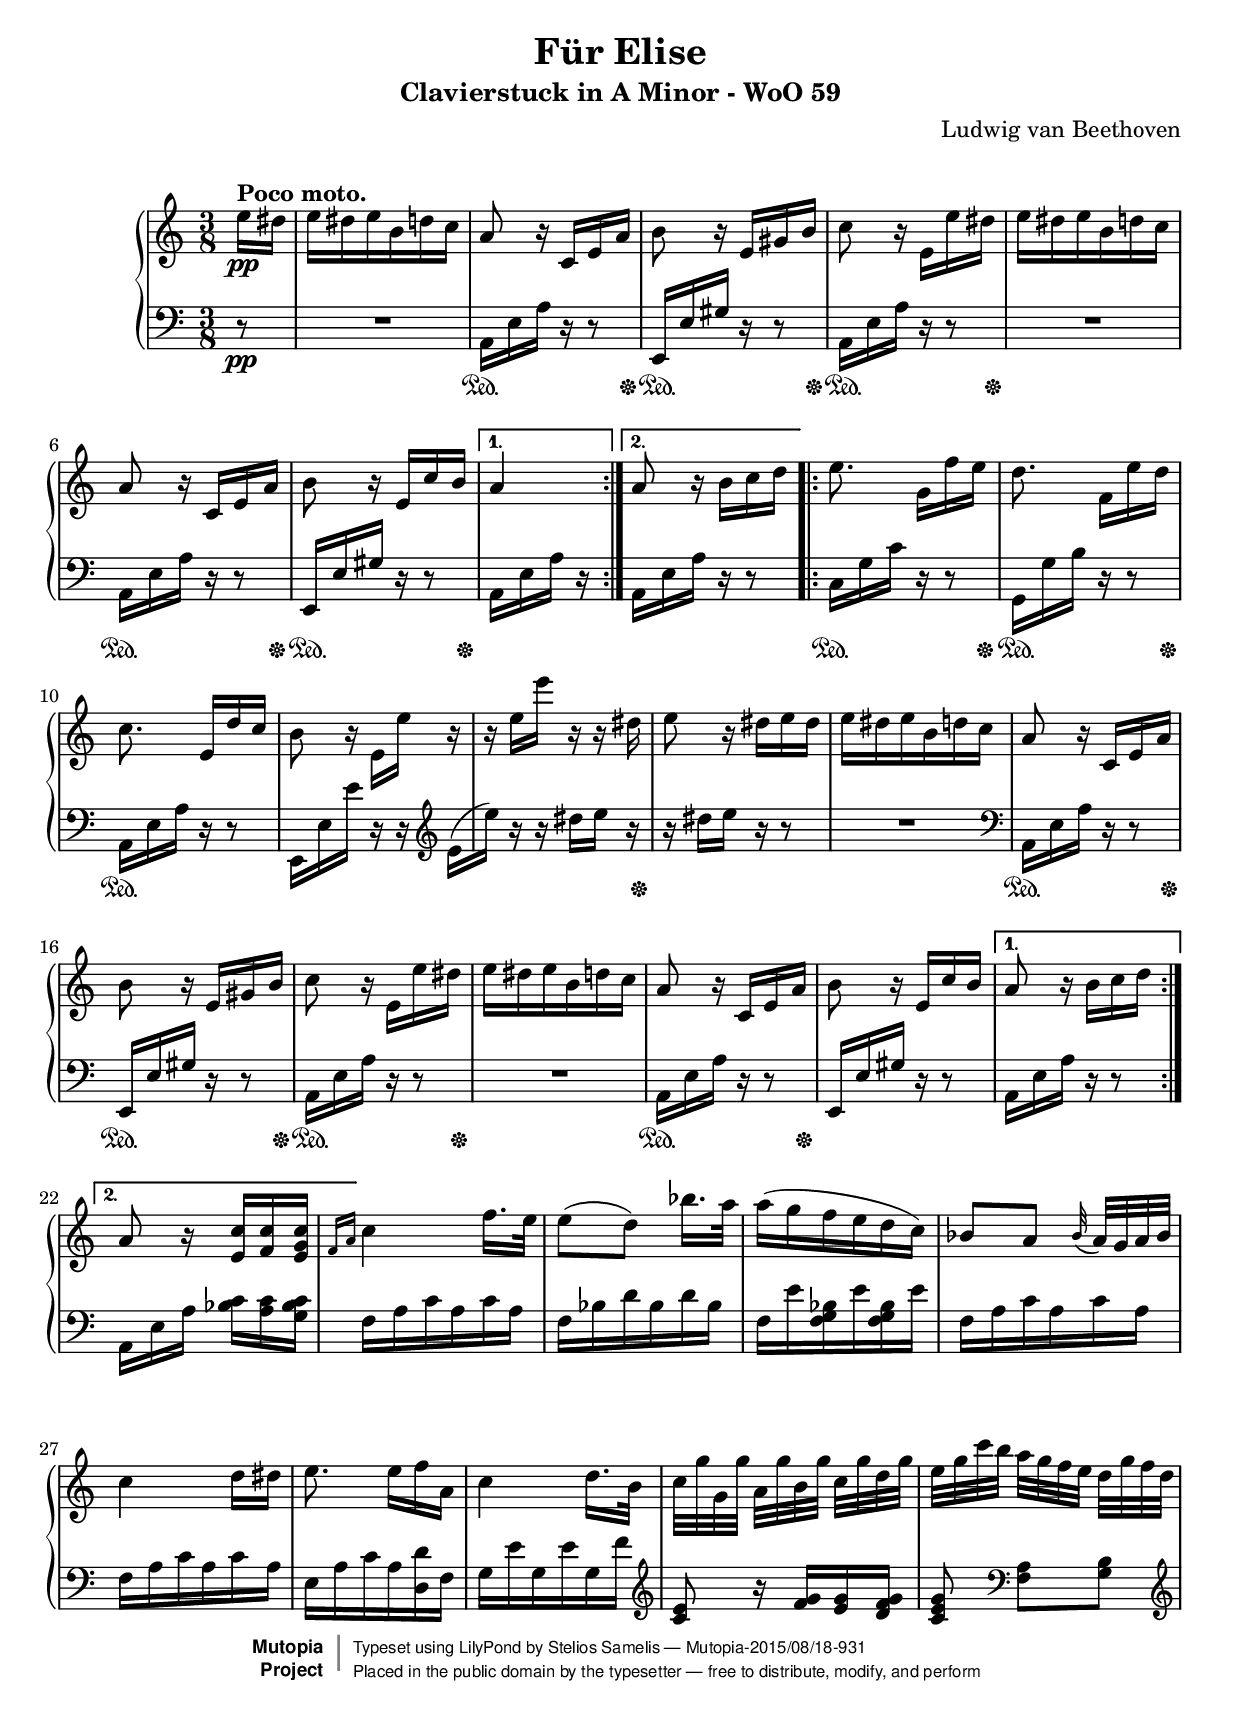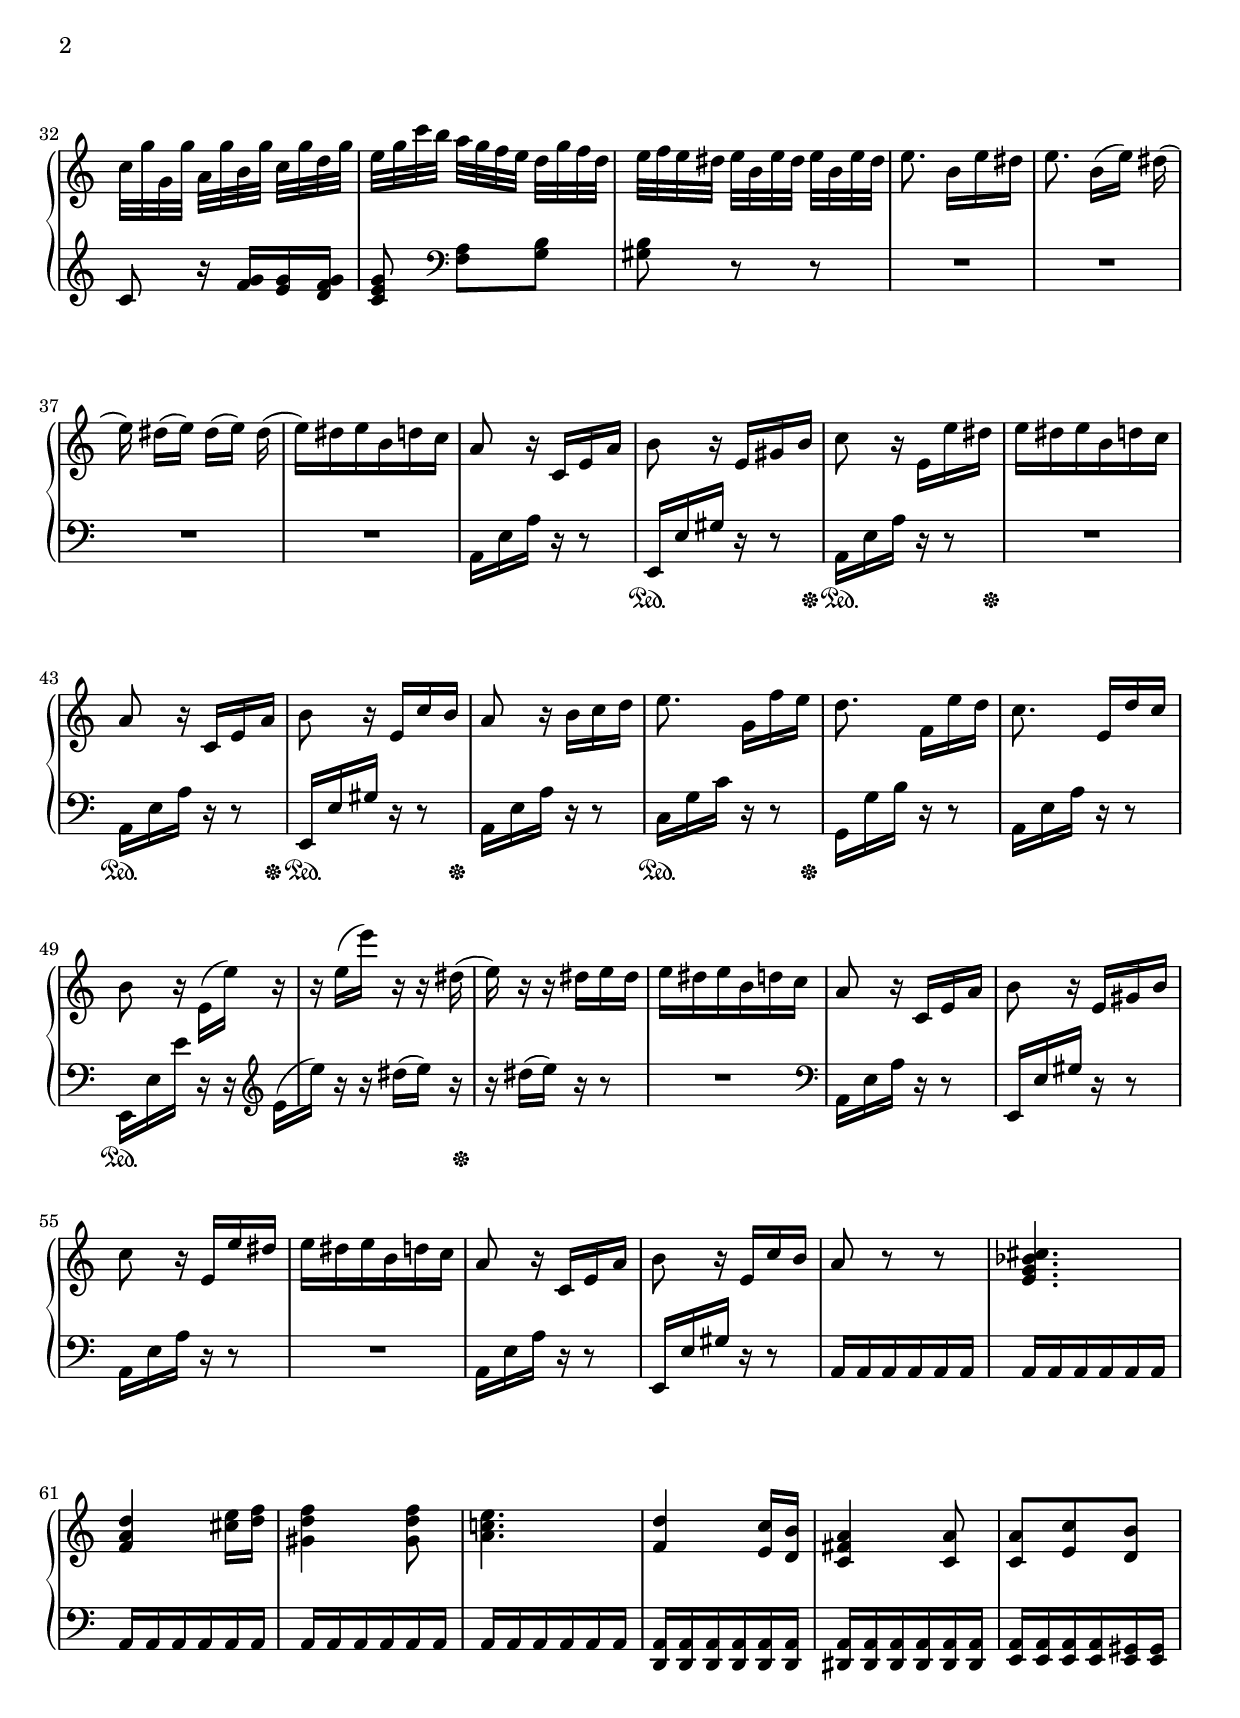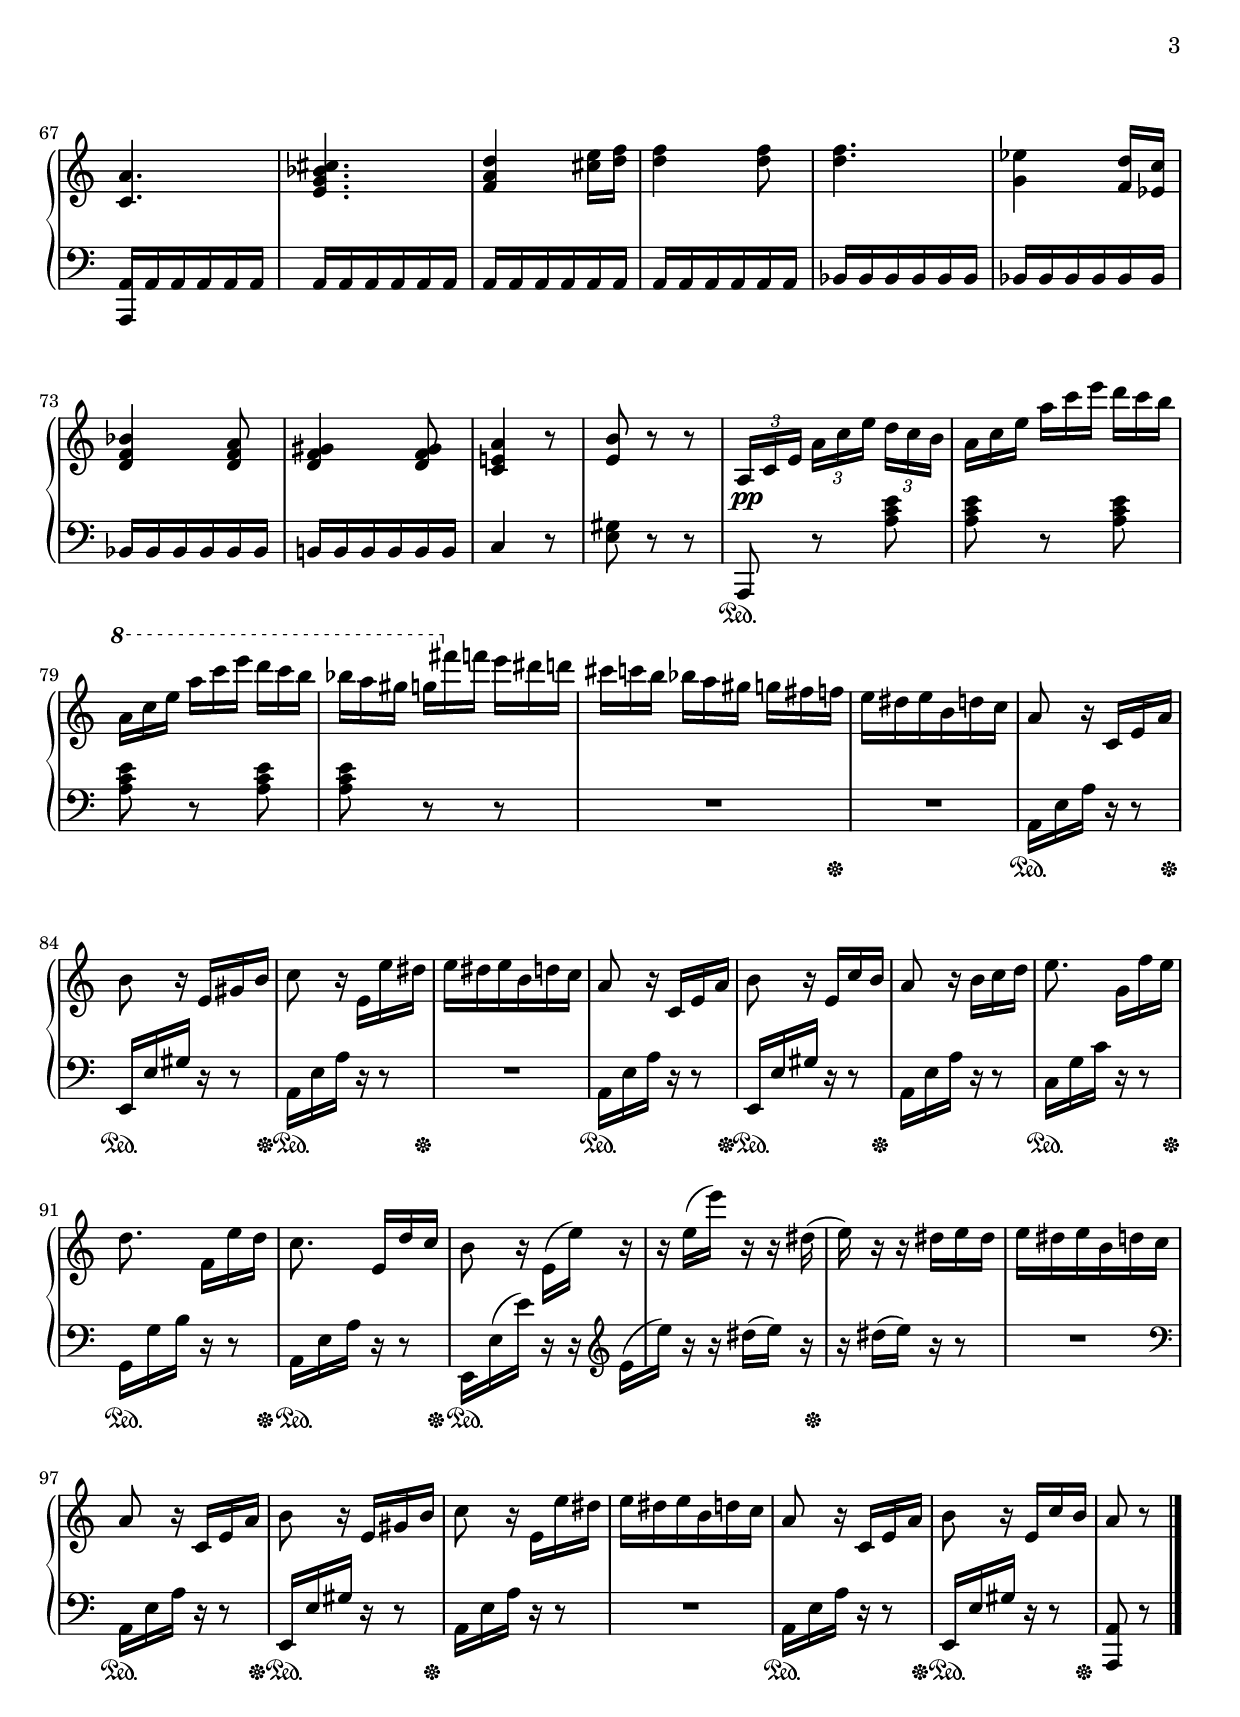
\version "2.18.2"

 \header {
  title = "Für Elise"
  subtitle = "Clavierstuck in A Minor - WoO 59"
  composer = "Ludwig van Beethoven"
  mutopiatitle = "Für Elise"
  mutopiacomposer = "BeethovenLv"
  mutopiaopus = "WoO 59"
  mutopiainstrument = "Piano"
  date = "1810"
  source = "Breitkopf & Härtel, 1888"
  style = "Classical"
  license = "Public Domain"
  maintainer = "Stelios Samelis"
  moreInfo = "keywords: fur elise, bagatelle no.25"

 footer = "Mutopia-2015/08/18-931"
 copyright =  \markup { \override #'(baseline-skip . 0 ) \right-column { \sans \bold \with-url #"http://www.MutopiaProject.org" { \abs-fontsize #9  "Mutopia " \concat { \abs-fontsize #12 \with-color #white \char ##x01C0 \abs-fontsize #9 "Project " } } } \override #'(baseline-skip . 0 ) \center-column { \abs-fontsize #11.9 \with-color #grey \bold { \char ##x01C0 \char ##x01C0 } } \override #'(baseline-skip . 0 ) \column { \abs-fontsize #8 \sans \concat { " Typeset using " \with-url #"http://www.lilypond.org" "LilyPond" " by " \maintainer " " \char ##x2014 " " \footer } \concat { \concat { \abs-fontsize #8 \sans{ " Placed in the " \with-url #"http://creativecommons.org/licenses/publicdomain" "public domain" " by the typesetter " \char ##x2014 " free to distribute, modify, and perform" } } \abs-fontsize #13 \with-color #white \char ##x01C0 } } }
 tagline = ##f
}

\paper {
  top-margin = 8\mm
  bottom-margin = 9\mm
  top-system-spacing.basic-distance = #12
  ragged-last-bottom = ##f
}

%----definitions
hideTupletNumber = \override TupletNumber.transparent = ##t
posPedal = \once \override SustainPedal.extra-offset = #'(0.4 . 0)
posDynTxt = \once \override DynamicText.extra-offset = #'(0.4 . 0)

\score {

 \new PianoStaff
 <<
 \new Staff = "up" {
 \clef treble
 \key a \minor
 \time 3/8
 \override Score.MetronomeMark.transparent = ##t
 \tempo 4 = 72
 \repeat volta 2 {
 \partial 8 e''16\pp^\markup { \bold "Poco moto." }
 dis'' e'' dis'' e'' b' d'' c'' a'8 r16 c' e' a' b'8 r16 e' gis' b'
 c''8 r16 e'_[ e'' dis''] e'' dis'' e'' b' d'' c'' a'8 r16 c' e' a' b'8 r16 e' c'' b' }
 \alternative { { a'4 } { a'8 \bar "" r16 b' \set Timing.measurePosition = #(ly:make-moment -1/8) c''16 d'' } 
 }
 \repeat volta 2 {
 e''8. g'16[ f'' e''] d''8. f'16[ e'' d''] c''8. e'16[ d'' c''] b'8 r16 e'_[ e''] r r e''[ e'''] r r dis''
 e''8 r16 dis'' e'' dis'' e''16 dis'' e'' b' d'' c''
 a'8 r16 c' e' a' b'8 r16 e' gis' b' c''8 r16 e'_[ e'' dis''] e'' dis'' e'' b' d'' c'' a'8 r16 c' e' a' b'8 r16 e' c'' b'} 
 \alternative { { a'8 r16 b'[ c'' d''] } { a'8 r16 <e' c''>[ <f' c''> <e' g' c''>] } }
 

 \grace { f'16[ a'] } c''4 f''16. e''32 e''8([ d'']) bes''16. a''32 a''16( g'' f'' e'' d'' c'')
 bes'8[ a'] \appoggiatura bes'32 a'32[ g' a' bes'] c''4 d''16[ dis''] e''8. e''16[ f'' a'] c''4 d''16. b'32
 c''32[ g'' g' g''] a'[ g'' b' g''] c''[ g'' d'' g''] e''[ g'' c''' b''] a''[ g'' f'' e''] d''[ g'' f'' d'']
 c''32[ g'' g' g''] a'[ g'' b' g''] c''[ g'' d'' g''] e''[ g'' c''' b''] a''[ g'' f'' e''] d''[ g'' f'' d'']
 e''32[ f'' e'' dis''] e''[ b' e'' dis''] e''[ b' e'' dis''] e''8. b'16[ e'' dis'']
 e''8. b'16([ e'']) dis''( e'') dis''([ e'']) dis''([ e'']) dis''( e'') dis'' e'' b' d'' c''
 a'8 r16 c' e' a' b'8 r16 e' gis' b' c''8 r16 e'_[ e'' dis''] e'' dis'' e'' b' d'' c'' a'8 r16 c' e' a' b'8 r16 e' c'' b'
 a'8 r16 b'16 c'' d'' e''8. g'16[ f'' e''] d''8. f'16[ e'' d''] c''8. e'16[ d'' c''] b'8 r16 e'_[( e'']) r
 r16 e''[( e''']) r r dis''( e'') r r dis''[ e'' dis''] e'' dis'' e'' b' d'' c''
 a'8 r16 c' e' a' b'8 r16 e' gis' b' c''8 r16 e' e'' dis'' e'' dis'' e'' b' d'' c'' a'8 r16 c' e' a' b'8 r16 e' c'' b'

 a'8 r r <e' g' bes' cis''>4. <f' a' d''>4 <cis'' e''>16[ <d'' f''>] <gis' d'' f''>4 <gis' d'' f''>8 <a' c''! e''>4.
 <f' d''>4 <e' c''>16[ <d' b'>] <c' fis' a'>4 <c' a'>8 <c' a'>8[ <e' c''> <d' b'>] <c' a'>4.
 <e' g' bes' cis''>4. <f' a' d''>4 <cis'' e''>16[ <d'' f''>] <d'' f''>4 <d'' f''>8 <d'' f''>4.
 <g' ees''>4 <f' d''>16[ <ees' c''>] <d' f' bes'>4 <d' f' a'>8 <d' f' gis'>4 <d' f' gis'>8 <c' e'! a'>4 r8 <e' b'>8 r r
 \tupletSpan 8 
 \tuplet 3/2 { \posDynTxt a16\pp [ c' e'] a'[ c'' e''] d''[ c'' b'] \hideTupletNumber a'[ c'' e''] a''[ c''' e'''] d'''[ c''' b''] \ottava #1 \set Staff.ottavation = \markup {8}
 a''[ c''' e'''] a'''[ c'''' e''''] d''''[ c'''' b'''] bes'''[ a''' gis'''] g'''  [  \ottava #0 fis''' f'''] e'''[ dis''' d''']
 cis'''[ c''' b''] bes''[ a'' gis''] g''[ fis'' f''] }

 e''16 dis'' e'' b' d'' c'' a'8 r16 c' e' a' b'8 r16 e' gis' b'
 c''8 r16 e'_[ e'' dis''] e'' dis'' e'' b' d'' c'' a'8 r16 c' e' a' b'8 r16 e' c'' b'
 a'8 r16 b'16 c'' d'' e''8. g'16[ f'' e''] d''8. f'16[ e'' d''] c''8. e'16[ d'' c''] b'8 r16 e'_[( e'']) r
 r16 e''[( e''']) r r dis''( e'') r r dis''[ e'' dis''] e'' dis'' e'' b' d'' c''
 a'8 r16 c' e' a' b'8 r16 e' gis' b' c''8 r16 e'_[ e'' dis''] e'' dis'' e'' b' d'' c'' a'8 r16 c' e' a' b'8 r16 e' c'' b'
 a'8 r \bar "|."
}

 \new Staff = "down" {
 \clef bass
 \key a \minor
 \time 3/8
 \repeat volta 2 {
   
 \partial 8 r8\pp R4. a,16 e a r16 r8 e,16 e gis r r8
 a,16 e a r r8 R4. a,16 e a r r8
 e,16 e gis r r8 }
 \alternative { { a,16 e a r } { a,16[ e \bar "" a16] r \set Timing.measurePosition = #(ly:make-moment -1/8) r8 } }
 \repeat volta 2 {
 c16 g c' r r8 g,16 g b r r8
 a,16 e a r r8 e,16 e e' r r \clef treble e'16_[( e'']) r r dis''[ e''] r r16 dis''[ e''] r r8 R4.
 \clef bass a,16 e a r16 r8 e,16 e gis r r8
 a,16 e a r r8 R4. a,16 e a r r8
 e,16 e gis r r8 }
 \alternative { { a,16 e a r r8 } { a,16[ e a] <bes c'>[ <a c'> <g bes c'>] } }

 f16 a c' a c' a f bes d' bes d' bes f e' <f g bes> e' <f g bes> e' f a c' a c' a f a c' a c' a e a c' a <d d'> f
 g16 e' g e' g f' \clef treble <c' e'>8 r16 <f' g'>[ <e' g'> <d' f' g'>] <c' e' g'>8 \clef bass <f a>8[ <g b>]
 \clef treble c'8 r16 <f' g'>[ <e' g'> <d' f' g'>] <c' e' g'>8 \clef bass <f a>8[ <g b>] <gis b>8 r r R4.
 R4. R4. R4. a,16 e a r16 r8 e,16 e gis r r8 a,16 e a r r8
 R4. a,16 e a r r8 e,16 e gis r r8 a,16 e a r r8
 c16 g c' r r8 g,16 g b r r8 a,16 e a r r8 e,16 e e' r r
 \clef treble e'16(_[ e'']) r r dis''([ e'']) r r dis''([ e'']) r r8 R4.
 \clef bass a,16 e a r16 r8 e,16 e gis r r8 a,16 e a r r8 R4. a,16 e a r r8 e,16 e gis r r8

 a,16 a, a, a, a, a, a, a, a, a, a, a, a, a, a, a, a, a, a, a, a, a, a, a, a, a, a, a, a, a,
 <d, a,> <d, a,> <d, a,> <d, a,> <d, a,> <d, a,> <dis, a,> <dis, a,> <dis, a,> <dis, a,> <dis, a,> <dis, a,>
 <e, a,> <e, a,> <e, a,> <e, a,> <e, gis,> <e, gis,> <a,, a,> a, a, a, a, a, a, a, a, a, a, a, a, a, a, a, a, a, a, a, a, a, a, a,
 bes, bes, bes, bes, bes, bes, bes, bes, bes, bes, bes, bes, bes, bes, bes, bes, bes, bes,
 b,! b, b, b, b, b, c4 r8 <e gis>8 r r
 a,,8 r <a c' e'> <a c' e'> r <a c' e'> <a c' e'> r <a c' e'> <a c' e'> r r R4.

 R4. a,16 e a r r8 e,16 e gis r r8
 a,16 e a r r8 R4.
 a,16 e a r r8 e,16 e gis r r8 a,16 e a r r8
 c16 g c' r r8 g,16 g b r r8
 a,16 e a r r8 e,16 e( e') r r
 \clef treble e'16(_[ e'']) r r dis''([ e'']) r r dis''([ e'']) r r8 R4.
 \clef bass a,16 e a r16 r8 e,16 e gis r r8 a,16 e a r r8 R4.
 a,16  e a r r8 e,16  e gis r r8  <a,, a,>8 r \bar  "|."
}

\new Dynamics = "pedalOne" {
  \repeat volta 2 {
  \partial 8  s8
    s4.
    s4\sustainOn s16. s32\sustainOff
    \posPedal s4\sustainOn s16. s32\sustainOff
    \posPedal s4\sustainOn s16. s32\sustainOff
    s4.
    s4\sustainOn s16. s32\sustainOff
    \posPedal s4\sustainOn s16. s32\sustainOff
  }
  \alternative{ { s4 } { s4. } }
  \repeat volta 2 {
    s4\sustainOn s16. s32\sustainOff
    \posPedal s4\sustainOn s16. s32\sustainOff
    s4.\sustainOn
    s4.
    s4 s16. s32\sustainOff
    s4.
    s4.
    s4\sustainOn s16. s32\sustainOff
    s4\sustainOn s16. s32\sustainOff
    \posPedal s4\sustainOn s16. s32\sustainOff
    s4.
    s4\sustainOn s16. s32\sustainOff
    s4.
  }
  \alternative { { s4. }  { s4. } }
  \repeat unfold 17 { s4. }
  s4\sustainOn s16. s32\sustainOff
  \posPedal s4\sustainOn s16. s32\sustainOff
  s4.
  s4\sustainOn s16. s32\sustainOff
  \posPedal s4\sustainOn s16. s32\sustainOff
  s4.
  s4\sustainOn s16. s32\sustainOff
  s4.
  s4.
  s4.\sustainOn
  s4 s16. s32\sustainOff
  \repeat unfold 26 { s4. }
  s4.\sustainOn
  \repeat unfold 3 { s4. }
  s4 s16. s32\sustainOff
  s4.
  s4\sustainOn s16. s32\sustainOff
  s4\sustainOn s16. s32\sustainOff
  \posPedal s4\sustainOn s16. s32\sustainOff
  s4.
  s4\sustainOn s16. s32\sustainOff
  \posPedal s4\sustainOn s16. s32\sustainOff
  s4.
  s4\sustainOn s16. s32\sustainOff
  \posPedal s4\sustainOn s16. s32\sustainOff
  \posPedal s4\sustainOn s16. s32\sustainOff
  \posPedal s4.\sustainOn
  s4 s16. s32\sustainOff
  s4.
  s4.
  s4\sustainOn s16. s32\sustainOff
  \posPedal s4\sustainOn s16. s32\sustainOff
  s4.
  s4.
  s4\sustainOn s16. s32\sustainOff
  \posPedal s4\sustainOn s16. s32\sustainOff
  s4
}
>>

 \layout { }

 \midi { }

}
